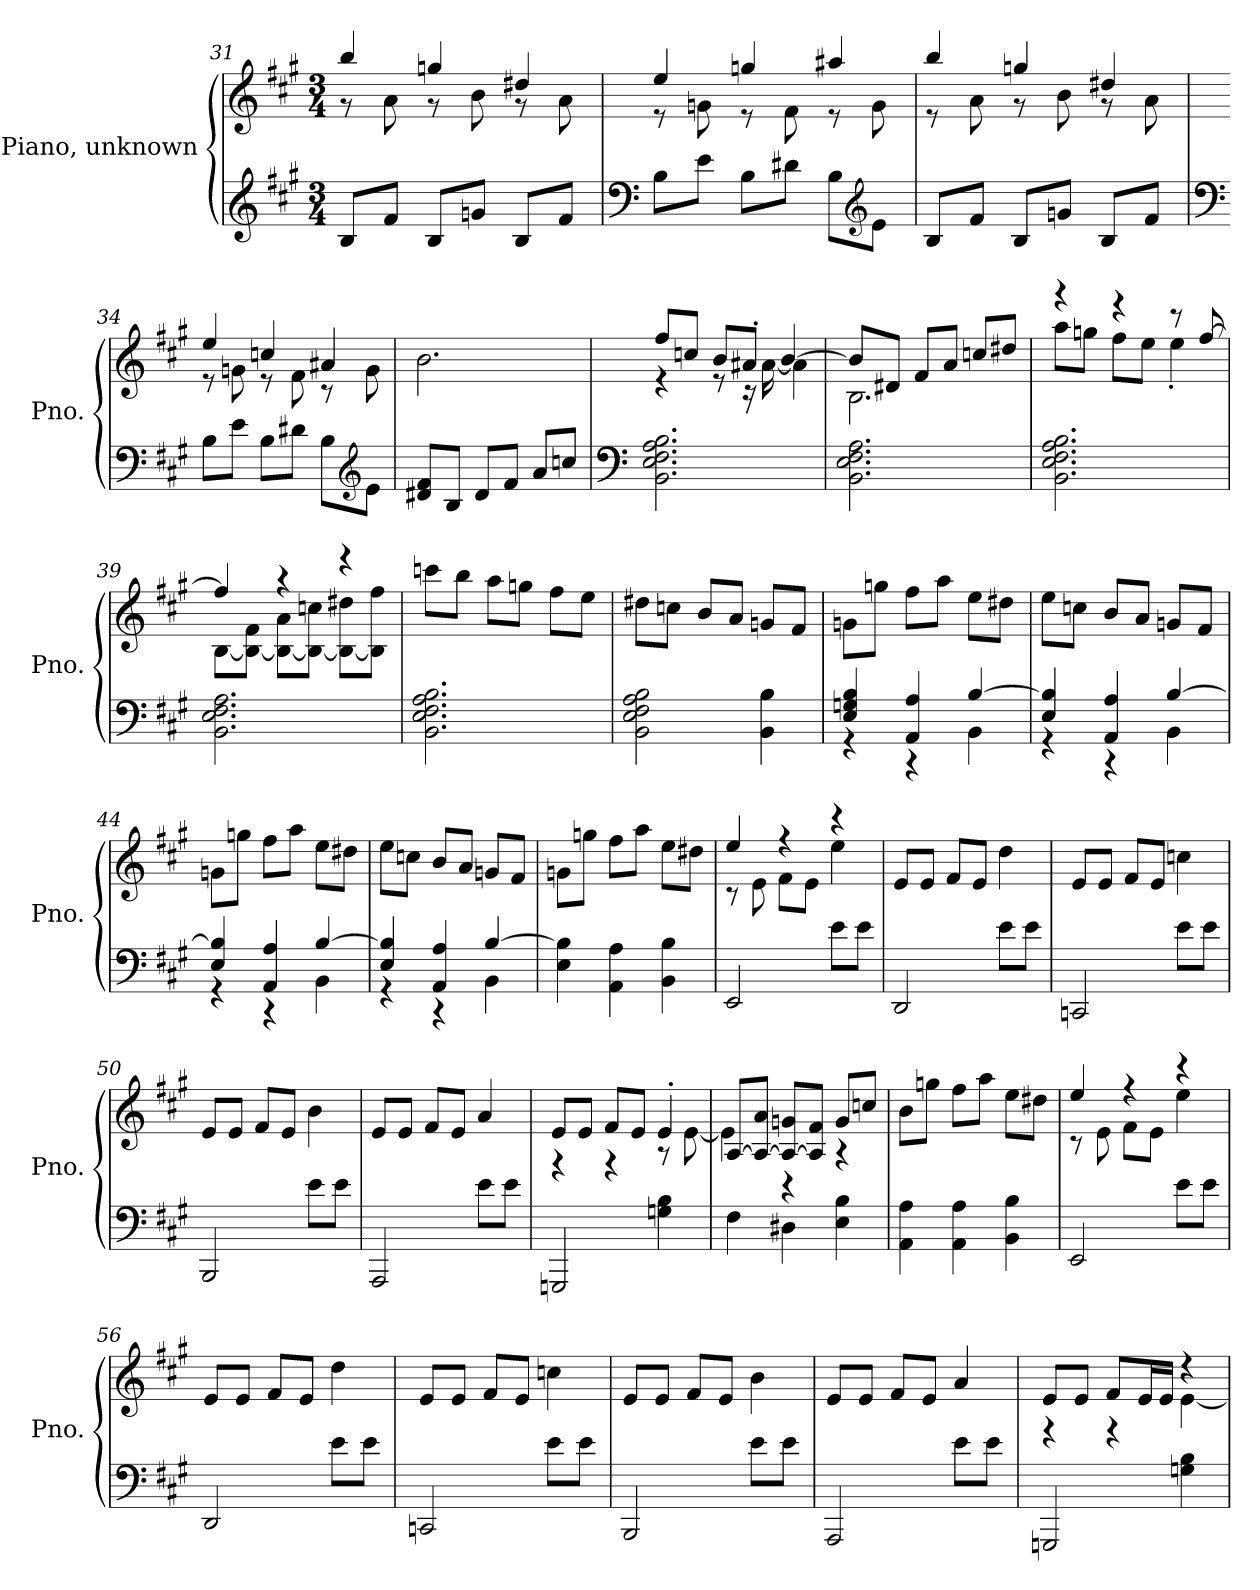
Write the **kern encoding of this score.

**kern	**kern
*part1	*part1
*staff2	*staff1
*I"Piano, unknown	*
*I'Pno.	*
!!LO:PB:g=z
*clefG2	*clefG2
*k[f#c#g#]	*k[f#c#g#]
*M3/4	*M3/4
=31	=31
*	*^
8B/L	4bb/	8r
8f#/J	.	8a\
8B/L	4ggn/	8r
8gn/J	.	8b\
8B/L	4dd#X/	8r
8f#/J	.	8a\
=32	=32	=32
*clefF4	*	*
8B\L	4ee/	8r
8e\J	.	8gn\
8B\L	4ggn/	8r
8d#X\J	.	8f#\
8B\L	4aa#X/	8r
*clefG2	*	*
8e\J	.	8g\
=33	=33	=33
8B/L	4bb/	8r
8f#/J	.	8a\
8B/L	4ggn/	8r
8gn/J	.	8b\
8B/L	4dd#X/	8r
8f#/J	.	8a\
=34	=34	=34
*clefF4	*	*
8B\L	4ee/	8r
8e\J	.	8gn\
8B\L	4ccn/	8r
8d#X\J	.	8f#\
8B\L	4a#X/	8r
*clefG2	*	*
8e\J	.	8g\
*	*v	*v
!!LO:LB:g=z
=35	=35
8d#X/ 8f#/L	2.b\
8B/J	.
8d#/L	.
8f#/J	.
8a/L	.
8ccn/J	.
=36	=36
*clefF4	*
*	*^
2.BB\ 2.E\ 2.F#\ 2.A\ 2.B\	8ff#/L	4r
.	8ccn/J	.
.	8b/L	8r
.	8a#X'/J	16r
.	.	[16a#\
.	[4b/	4a#\]
=37	=37	=37
2.BB\ 2.E\ 2.F#\ 2.A\	8b/L]	2.B\
.	8d#X/J	.
.	8f#/L	.
.	8a/J	.
.	8ccn/L	.
.	8dd#X/J	.
=38	=38	=38
2.BB\ 2.E\ 2.F#\ 2.A\ 2.B\	4r	8aa\L
.	.	8ggn\J
.	4r	8ff#\L
.	.	8ee\J
.	8r	4ee'\
.	[8ff#/	.
!!LO:LB:g=z	!!
=39	=39	=39
2.BB\ 2.E\ 2.F#\ 2.A\	4ff#/]	[8B\L
.	.	8B\_ 8f#\J
.	4r	8B\_ 8a\L
.	.	8B\_ 8ccn\J
.	4r	8B\_ 8dd#X\L
.	.	8B\] 8ff#\J
*	*v	*v
=40	=40
2.BB\ 2.E\ 2.F#\ 2.A\ 2.B\	8cccn\L
.	8bb\J
.	8aa\L
.	8ggn\J
.	8ff#\L
.	8ee\J
=41	=41
2BB\ 2E\ 2F#\ 2A\ 2B\	8dd#X\L
.	8ccn\J
.	8b/L
.	8a/J
4BB\ 4B\	8gn/L
.	8f#/J
=42	=42
*^	*
4E/ 4Gn/ 4B/	4r	8gn\L
.	.	8ggn\J
4AA/ 4A/	4r	8ff#\L
.	.	8aa\J
[4B/	4BB\	8ee\L
.	.	8dd#X\J
=43	=43	=43
4E/ 4B/]	4r	8ee\L
.	.	8ccn\J
4AA/ 4A/	4r	8b/L
.	.	8a/J
[4B/	4BB\	8gn/L
.	.	8f#/J
!!LO:LB:g=z
=44	=44	=44
4E/ 4B/]	4r	8gn\L
.	.	8ggn\J
4AA/ 4A/	4r	8ff#\L
.	.	8aa\J
[4B/	4BB\	8ee\L
.	.	8dd#X\J
=45	=45	=45
4E/ 4B/]	4r	8ee\L
.	.	8ccn\J
4AA/ 4A/	4r	8b/L
.	.	8a/J
[4B/	4BB\	8gn/L
.	.	8f#/J
*v	*v	*
=46	=46
4E\ 4B\]	8gn\L
.	8ggn\J
4AA\ 4A\	8ff#\L
.	8aa\J
4BB\ 4B\	8ee\L
.	8dd#X\J
=47	=47
*	*^
2EE/	4ee/	8r
.	.	8e\
.	4r	8f#\L
.	.	8e\J
8e\L	4r	4ee\
8e\J	.	.
*	*v	*v
=48	=48
2DD/	8e/L
.	8e/J
.	8f#/L
.	8e/J
8e\L	4dd\
8e\J	.
!!LO:LB:g=z
=49	=49
2CCn/	8e/L
.	8e/J
.	8f#/L
.	8e/J
8e\L	4ccn\
8e\J	.
=50	=50
2BBB/	8e/L
.	8e/J
.	8f#/L
.	8e/J
8e\L	4b\
8e\J	.
=51	=51
2AAA/	8e/L
.	8e/J
.	8f#/L
.	8e/J
8e\L	4a/
8e\J	.
=52	=52
*	*^
2GGGn/	8e/L	4r
.	8e/J	.
.	8f#/L	4r
.	8e/J	.
4Gn\ 4B\	4e'/	8r
.	.	[8e\
=53	=53	=53
4F#\	[8A/L	4e\]
.	8A/_ 8a/J	.
4D#X\	8A/_ 8gn/L	4r
.	8A/] 8f#/J	.
4E\ 4B\	8g/L	4r
.	8ccn/J	.
*	*v	*v
!!LO:LB:g=z
=54	=54
4AA\ 4A\	8b\L
.	8ggn\J
4AA\ 4A\	8ff#\L
.	8aa\J
4BB\ 4B\	8ee\L
.	8dd#X\J
=55	=55
*	*^
2EE/	4ee/	8r
.	.	8e\
.	4r	8f#\L
.	.	8e\J
8e\L	4r	4ee\
8e\J	.	.
*	*v	*v
=56	=56
2DD/	8e/L
.	8e/J
.	8f#/L
.	8e/J
8e\L	4dd\
8e\J	.
=57	=57
2CCn/	8e/L
.	8e/J
.	8f#/L
.	8e/J
8e\L	4ccn\
8e\J	.
=58	=58
2BBB/	8e/L
.	8e/J
.	8f#/L
.	8e/J
8e\L	4b\
8e\J	.
!!LO:PB:g=z
=59	=59
2AAA/	8e/L
.	8e/J
.	8f#/L
.	8e/J
8e\L	4a/
8e\J	.
=60	=60
*	*^
2GGGn/	8e/L	4r
.	8e/J	.
.	8f#/L	4r
.	16e/L	.
.	16e/JJ	.
4Gn\ 4B\	4r	[4e\
*	*v	*v
=	=
*-	*-
